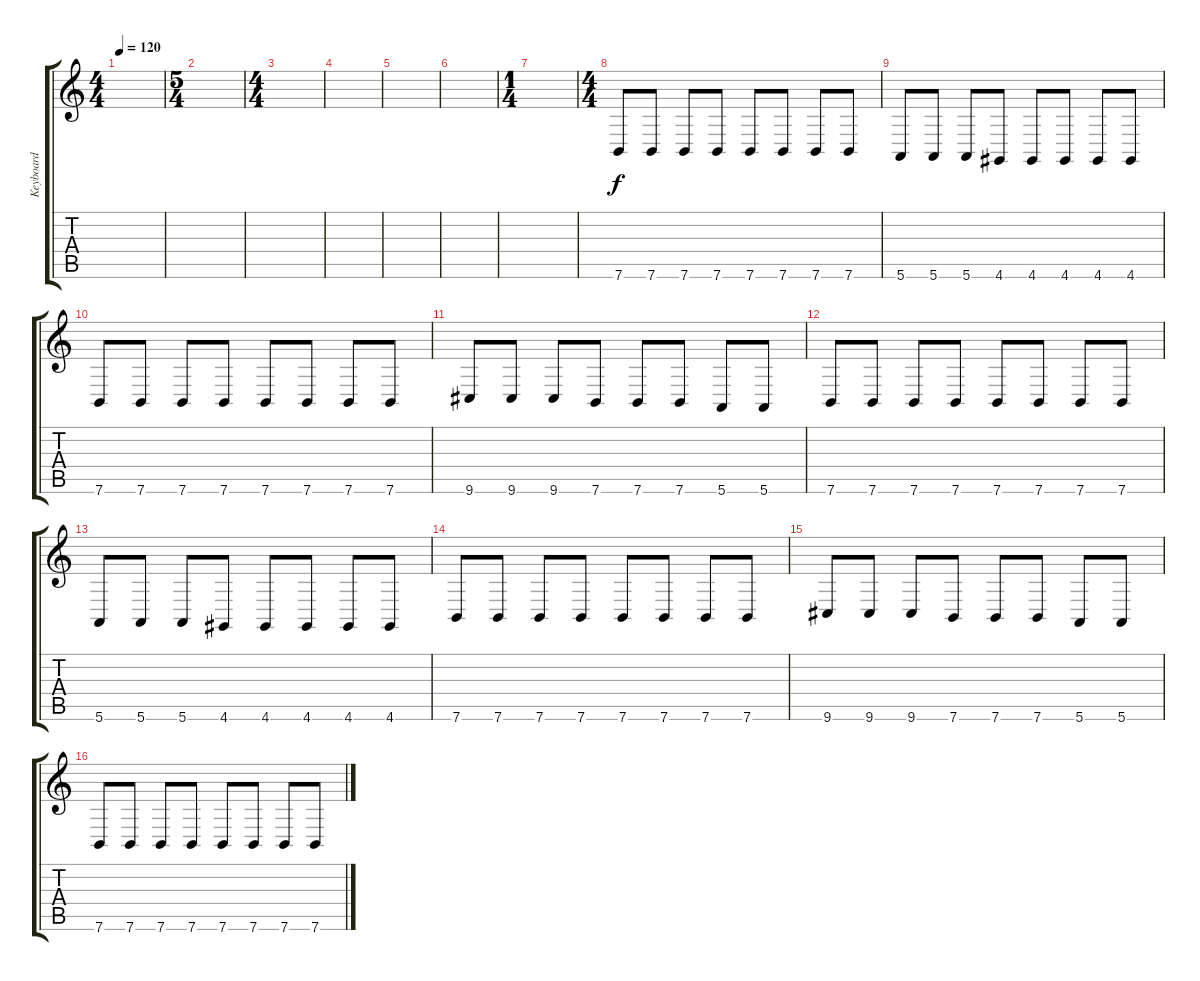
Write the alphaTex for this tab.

\track ("Keyboard" "Keyboard") {instrument synthstrings1}
\staff {score tabs}
\tuning (E4 B3 G3 D3 A2 E2) {hide}
\ts (4 4)
\tempo 120
\clef g2
\ks c
|
\ts (5 4)
|
\ts (4 4)
|
|
|
|
\ts (1 4)
|
\ts (4 4)
7.6.8{instrument melodictom} 7.6.8 7.6.8 7.6.8 7.6.8 7.6.8 7.6.8 7.6.8 |
5.6.8 5.6.8 5.6.8 4.6.8 4.6.8 4.6.8 4.6.8 4.6.8 |
7.6.8 7.6.8 7.6.8 7.6.8 7.6.8 7.6.8 7.6.8 7.6.8 |
9.6.8 9.6.8 9.6.8 7.6.8 7.6.8 7.6.8 5.6.8 5.6.8 |
7.6.8{instrument melodictom} 7.6.8 7.6.8 7.6.8 7.6.8 7.6.8 7.6.8 7.6.8 |
5.6.8 5.6.8 5.6.8 4.6.8 4.6.8 4.6.8 4.6.8 4.6.8 |
7.6.8 7.6.8 7.6.8 7.6.8 7.6.8 7.6.8 7.6.8 7.6.8 |
9.6.8 9.6.8 9.6.8 7.6.8 7.6.8 7.6.8 5.6.8 5.6.8 |
7.6.8{instrument melodictom} 7.6.8 7.6.8 7.6.8 7.6.8 7.6.8 7.6.8 7.6.8
